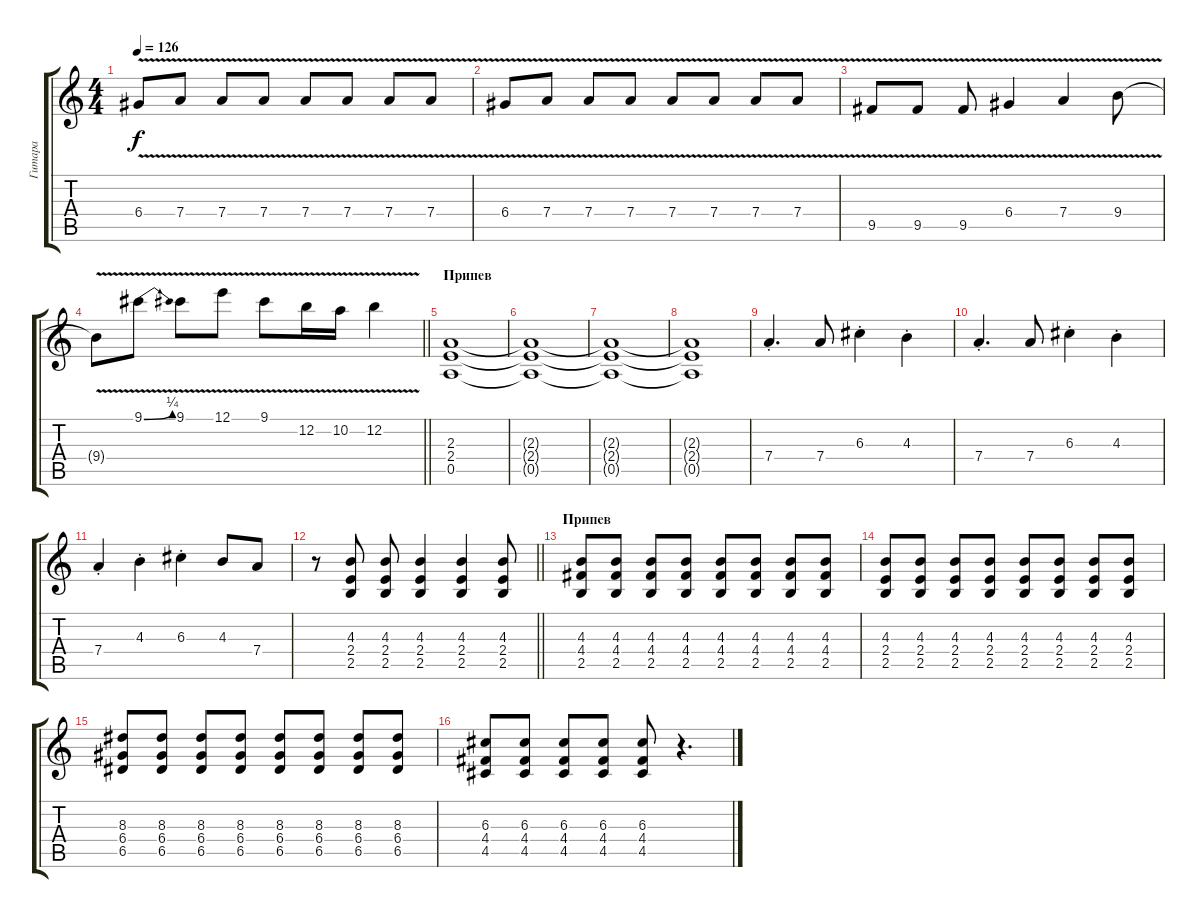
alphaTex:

\track ("Гитара" "Гитара") {instrument distortionguitar}
\staff {score tabs}
\tuning (E4 B3 G3 D3 A2 E2) {hide}
\ts (4 4)
\tempo 126
\clef g2
\ks c
6.4{v}.8{dy f} 7.4{v}.8 7.4{v}.8 7.4{v}.8 7.4{v}.8 7.4{v}.8 7.4{v}.8 7.4{v}.8 |
6.4{v}.8 7.4{v}.8 7.4{v}.8 7.4{v}.8 7.4{v}.8 7.4{v}.8 7.4{v}.8 7.4{v}.8 |
9.5{v}.8 9.5{v}.8 9.5{v}.8 6.4{v}.4 7.4{v}.4 9.4{v}.8 |
\barLineRight lightlight
9.4{t}.8 9.1{be (bend 0 0 60 1) v}.8 9.1{v}.8 12.1{v}.8 9.1{v}.8 12.2{v}.16 10.2{v}.16 12.2{v}.4 |
\section ("" "Припев")
(2.3 2.4 0.5).1{volume 5} |
(2.3{t} 2.4{t} 0.5{t}).1 |
(2.3{t} 2.4{t} 0.5{t}).1 |
(2.3{t} 2.4{t} 0.5{t}).1 |
7.4{st}.4{d volume 13} 7.4.8 6.3{st}.4 4.3{st}.4 |
7.4{st}.4{d} 7.4.8 6.3{st}.4 4.3{st}.4 |
7.4{st}.4 4.3{st}.4 6.3{st}.4 4.3.8 7.4.8 |
\barLineRight lightlight
r.8 (4.3 2.4 2.5).8 (4.3 2.4 2.5).8 (4.3 2.4 2.5).4 (4.3 2.4 2.5).4 (4.3 2.4 2.5).8 |
\section ("" "Припев")
(4.3 4.4 2.5).8 (4.3 4.4 2.5).8 (4.3 4.4 2.5).8 (4.3 4.4 2.5).8 (4.3 4.4 2.5).8 (4.3 4.4 2.5).8 (4.3 4.4 2.5).8 (4.3 4.4 2.5).8 |
(4.3 2.4 2.5).8 (4.3 2.4 2.5).8 (4.3 2.4 2.5).8 (4.3 2.4 2.5).8 (4.3 2.4 2.5).8 (4.3 2.4 2.5).8 (4.3 2.4 2.5).8 (4.3 2.4 2.5).8 |
(8.3 6.4 6.5).8 (8.3 6.4 6.5).8 (8.3 6.4 6.5).8 (8.3 6.4 6.5).8 (8.3 6.4 6.5).8 (8.3 6.4 6.5).8 (8.3 6.4 6.5).8 (8.3 6.4 6.5).8 |
(6.3 4.4 4.5).8 (6.3 4.4 4.5).8 (6.3 4.4 4.5).8 (6.3 4.4 4.5).8 (6.3 4.4 4.5).8 r.4{d}
